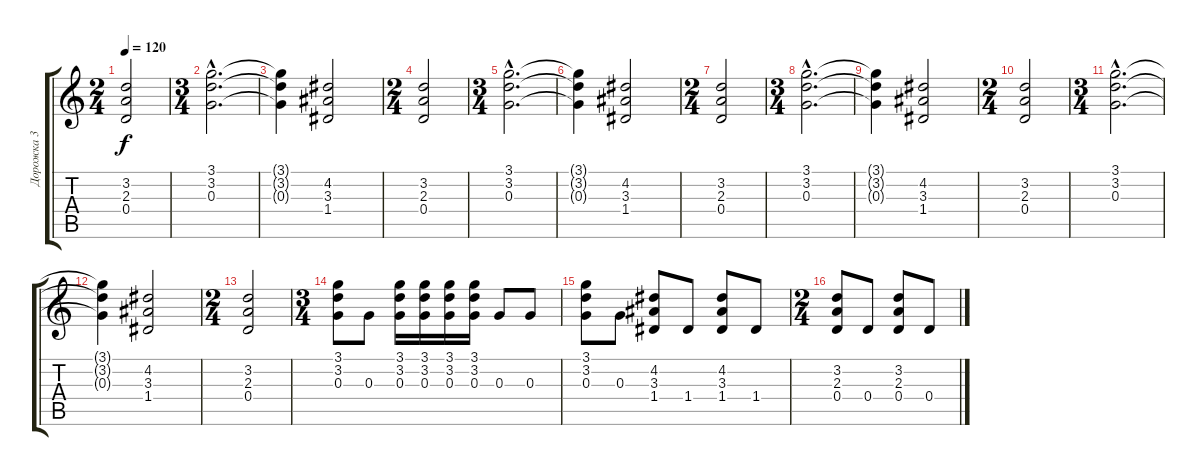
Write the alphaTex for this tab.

\track ("Дорожка 3" "Дорожка 3") {instrument distortionguitar}
\staff {score tabs}
\tuning (E4 B3 G3 D3 A2 E2) {hide}
\ts (2 4)
\tempo 120
\clef g2
\ks c
(3.2 2.3 0.4).2{dy f} |
\ts (3 4)
(3.1{hac} 3.2{hac} 0.3{hac}).2{d} |
(3.1{t} 3.2{t} 0.3{t}).4 (4.2 3.3 1.4).2 |
\ts (2 4)
(3.2 2.3 0.4).2 |
\ts (3 4)
(3.1{hac} 3.2{hac} 0.3{hac}).2{d} |
(3.1{t} 3.2{t} 0.3{t}).4 (4.2 3.3 1.4).2 |
\ts (2 4)
(3.2 2.3 0.4).2 |
\ts (3 4)
(3.1{hac} 3.2{hac} 0.3{hac}).2{d} |
(3.1{t} 3.2{t} 0.3{t}).4 (4.2 3.3 1.4).2 |
\ts (2 4)
(3.2 2.3 0.4).2 |
\ts (3 4)
(3.1{hac} 3.2{hac} 0.3{hac}).2{d} |
(3.1{t} 3.2{t} 0.3{t}).4 (4.2 3.3 1.4).2 |
\ts (2 4)
(3.2 2.3 0.4).2 |
\ts (3 4)
(3.1 3.2 0.3).8 0.3.8 (3.1 3.2 0.3).16 (3.1 3.2 0.3).16 (3.1 3.2 0.3).16 (3.1 3.2 0.3).16 0.3.8 0.3.8 |
(3.1 3.2 0.3).8 0.3.8 (4.2 3.3 1.4).8 1.4.8 (4.2 3.3 1.4).8 1.4.8 |
\ts (2 4)
(3.2 2.3 0.4).8 0.4.8 (3.2 2.3 0.4).8 0.4.8
